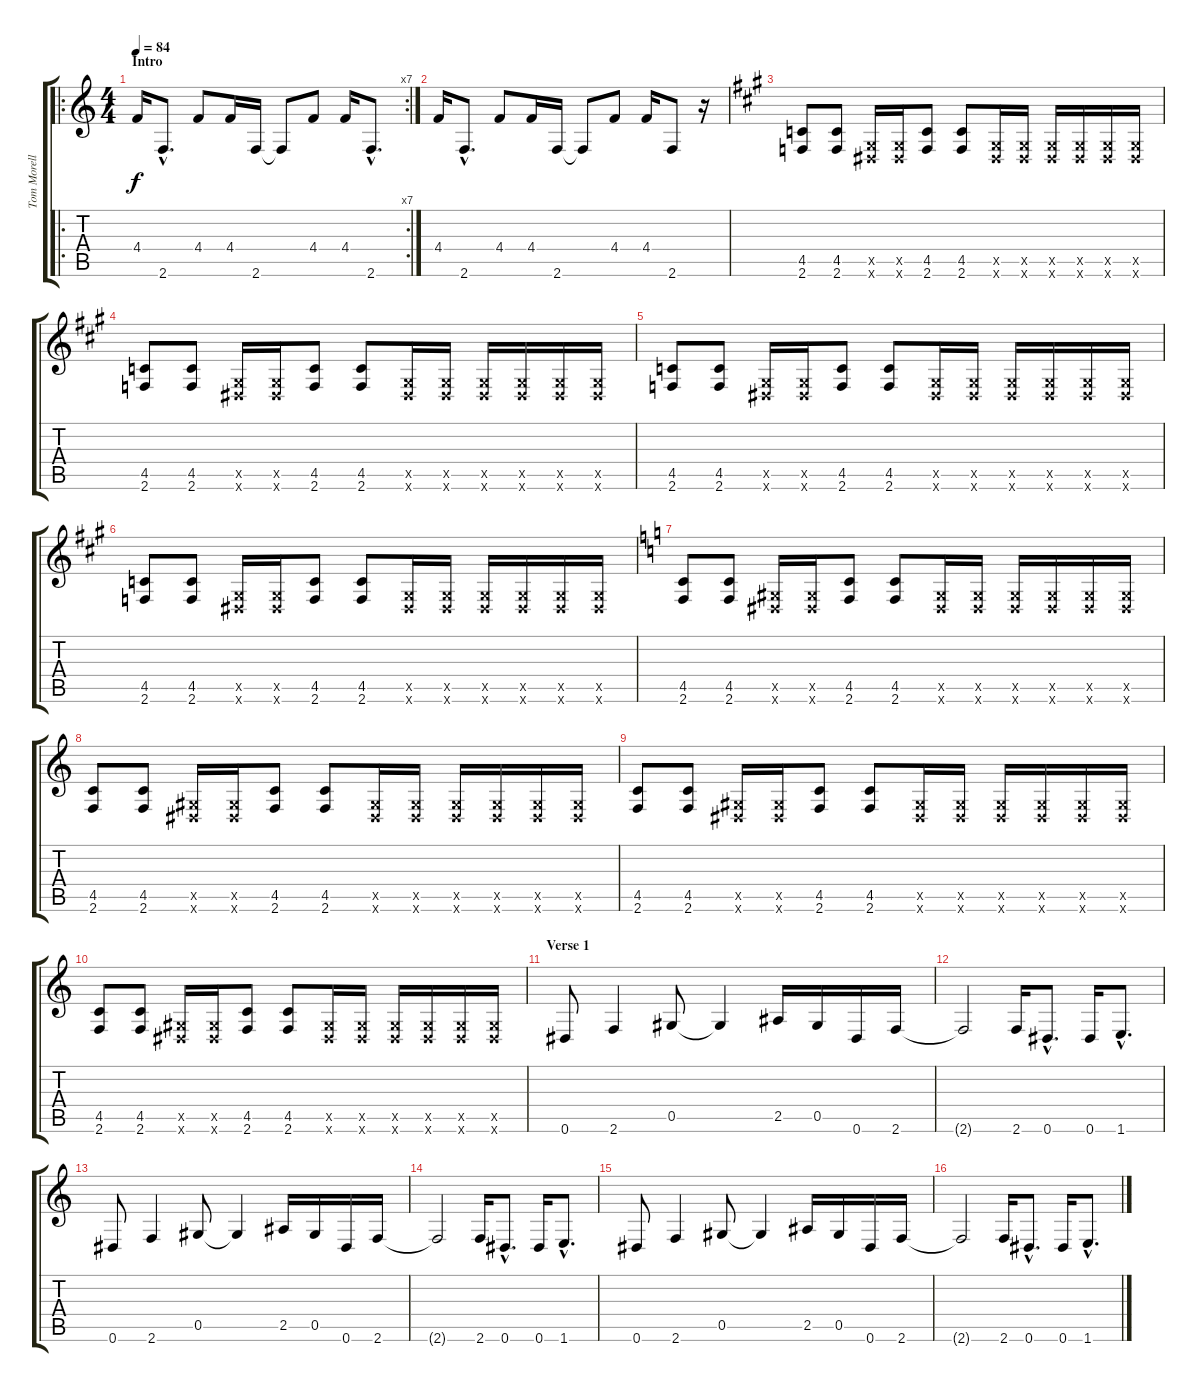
\track ("Tom Morello (Guitar)" "Tom Morell") {instrument overdrivenguitar}
\staff {score tabs}
\tuning (Eb4 Bb3 Gb3 Db3 Ab2 Eb2) {hide}
\ro
\rc 7
\ts (4 4)
\section ("" "Intro")
\tempo 84
\clef g2
\ks c
4.4.16{dy f instrument overdrivenguitar} 2.6{hac}.8{d} 4.4.8 4.4.16 2.6.16 2.6{t}.8 4.4.8 4.4.16 2.6{hac}.8{d} |
4.4.16 2.6{hac}.8{d} 4.4.8 4.4.16 2.6.16 2.6{t}.8 4.4.8 4.4.16 2.6.8 r.16 |
\ks a
(4.5 2.6).8 (4.5 2.6).8 (0.5{x} 0.6{x}).16 (0.5{x} 0.6{x}).16 (4.5 2.6).8 (4.5 2.6).8 (0.5{x} 0.6{x}).16 (0.5{x} 0.6{x}).16 (0.5{x} 0.6{x}).16 (0.5{x} 0.6{x}).16 (0.5{x} 0.6{x}).16 (0.5{x} 0.6{x}).16 |
(4.5 2.6).8 (4.5 2.6).8 (0.5{x} 0.6{x}).16 (0.5{x} 0.6{x}).16 (4.5 2.6).8 (4.5 2.6).8 (0.5{x} 0.6{x}).16 (0.5{x} 0.6{x}).16 (0.5{x} 0.6{x}).16 (0.5{x} 0.6{x}).16 (0.5{x} 0.6{x}).16 (0.5{x} 0.6{x}).16 |
(4.5 2.6).8 (4.5 2.6).8 (0.5{x} 0.6{x}).16 (0.5{x} 0.6{x}).16 (4.5 2.6).8 (4.5 2.6).8 (0.5{x} 0.6{x}).16 (0.5{x} 0.6{x}).16 (0.5{x} 0.6{x}).16 (0.5{x} 0.6{x}).16 (0.5{x} 0.6{x}).16 (0.5{x} 0.6{x}).16 |
(4.5 2.6).8 (4.5 2.6).8 (0.5{x} 0.6{x}).16 (0.5{x} 0.6{x}).16 (4.5 2.6).8 (4.5 2.6).8 (0.5{x} 0.6{x}).16 (0.5{x} 0.6{x}).16 (0.5{x} 0.6{x}).16 (0.5{x} 0.6{x}).16 (0.5{x} 0.6{x}).16 (0.5{x} 0.6{x}).16 |
\ks c
(4.5 2.6).8 (4.5 2.6).8 (0.5{x} 0.6{x}).16 (0.5{x} 0.6{x}).16 (4.5 2.6).8 (4.5 2.6).8 (0.5{x} 0.6{x}).16 (0.5{x} 0.6{x}).16 (0.5{x} 0.6{x}).16 (0.5{x} 0.6{x}).16 (0.5{x} 0.6{x}).16 (0.5{x} 0.6{x}).16 |
(4.5 2.6).8 (4.5 2.6).8 (0.5{x} 0.6{x}).16 (0.5{x} 0.6{x}).16 (4.5 2.6).8 (4.5 2.6).8 (0.5{x} 0.6{x}).16 (0.5{x} 0.6{x}).16 (0.5{x} 0.6{x}).16 (0.5{x} 0.6{x}).16 (0.5{x} 0.6{x}).16 (0.5{x} 0.6{x}).16 |
(4.5 2.6).8 (4.5 2.6).8 (0.5{x} 0.6{x}).16 (0.5{x} 0.6{x}).16 (4.5 2.6).8 (4.5 2.6).8 (0.5{x} 0.6{x}).16 (0.5{x} 0.6{x}).16 (0.5{x} 0.6{x}).16 (0.5{x} 0.6{x}).16 (0.5{x} 0.6{x}).16 (0.5{x} 0.6{x}).16 |
(4.5 2.6).8 (4.5 2.6).8 (0.5{x} 0.6{x}).16 (0.5{x} 0.6{x}).16 (4.5 2.6).8 (4.5 2.6).8 (0.5{x} 0.6{x}).16 (0.5{x} 0.6{x}).16 (0.5{x} 0.6{x}).16 (0.5{x} 0.6{x}).16 (0.5{x} 0.6{x}).16 (0.5{x} 0.6{x}).16 |
\section ("" "Verse 1")
0.6.8 2.6.4 0.5.8 0.5{t}.4 2.5.16 0.5.16 0.6.16 2.6.16 |
2.6{t}.2 2.6.16 0.6{hac}.8{d} 0.6.16 1.6{hac}.8{d} |
0.6.8 2.6.4 0.5.8 0.5{t}.4 2.5.16 0.5.16 0.6.16 2.6.16 |
2.6{t}.2 2.6.16 0.6{hac}.8{d} 0.6.16 1.6{hac}.8{d} |
0.6.8 2.6.4 0.5.8 0.5{t}.4 2.5.16 0.5.16 0.6.16 2.6.16 |
2.6{t}.2 2.6.16 0.6{hac}.8{d} 0.6.16 1.6{hac}.8{d}
